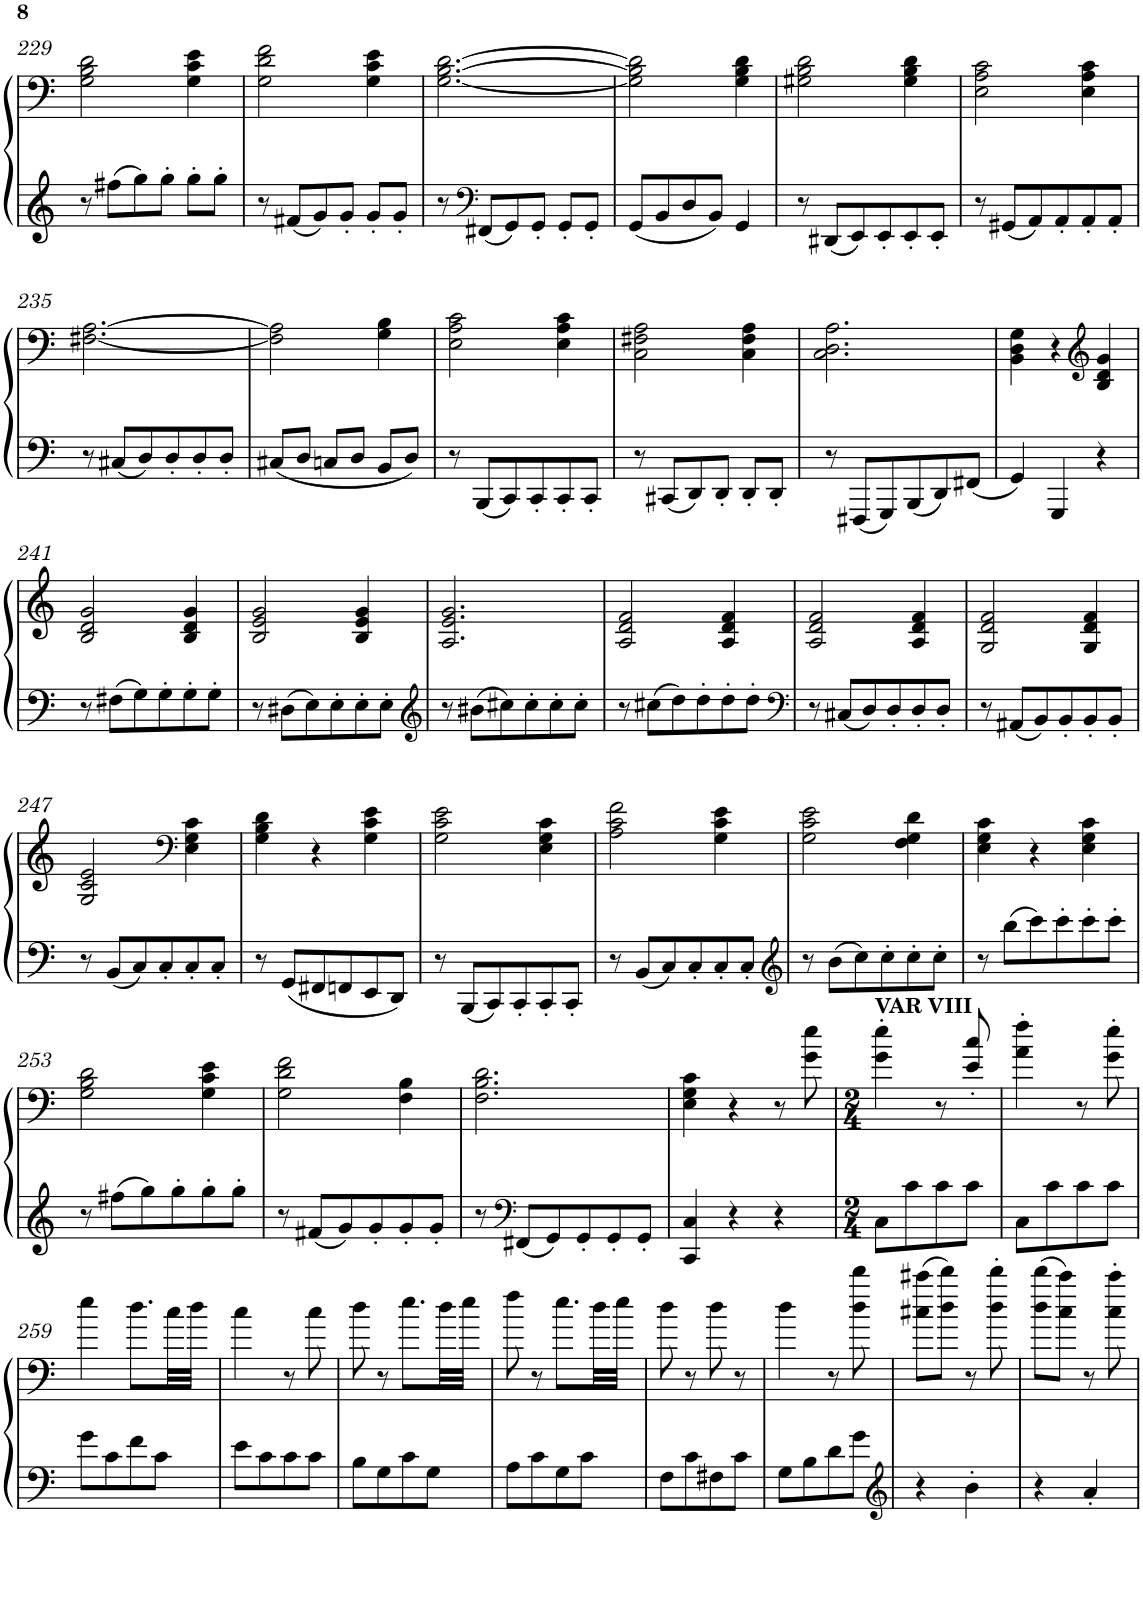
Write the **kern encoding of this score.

**kern	**kern
*part1	*part1
*staff2	*staff1
*I"Piano	*
*I'Pno.	*
!!LO:PB:g=z
*clefG2	*clefF4
*k[]	*k[]
*M3/4	*M3/4
=229	=229
8r	2G\ 2B\ 2d\
8ff#X\L	.
8gg\	.
8gg'\J	.
8gg'\L	4G\ 4c\ 4e\
8gg'\J	.
=230	=230
8r	2G\ 2d\ 2f\
8f#X/L	.
8g/	.
8g'/J	.
8g'/L	4G\ 4c\ 4e\
8g'/J	.
=231	=231
8r	[2.G\ [2.B\ [2.d\
*clefF4	*
8FF#X/L	.
8GG/	.
8GG'/J	.
8GG'/L	.
8GG'/J	.
=232	=232
8GG/L	2G\] 2B\] 2d\]
8BB/	.
8D/	.
8BB/J	.
4GG/	4G\ 4B\ 4d\
=233	=233
8r	2G#X\ 2B\ 2d\
8DD#X/L	.
8EE/	.
8EE'/	.
8EE'/	4G#\ 4B\ 4d\
8EE'/J	.
=234	=234
8r	2E\ 2A\ 2c\
8GG#X/L	.
8AA/	.
8AA'/	.
8AA'/	4E\ 4A\ 4c\
8AA'/J	.
!!LO:LB:g=z
=235	=235
8r	[2.F#X\ [2.A\
8C#X/L	.
8D/	.
8D'/	.
8D'/	.
8D'/J	.
=236	=236
8C#X/L	2F#\] 2A\]
8D/J	.
8Cn/L	.
8D/J	.
8BB/L	4G\ 4B\
8D/J	.
=237	=237
8r	2E\ 2A\ 2c\
8BBB/L	.
8CC/	.
8CC'/	.
8CC'/	4E\ 4A\ 4c\
8CC'/J	.
=238	=238
8r	2C\ 2F#X\ 2A\
8CC#X/L	.
8DD/	.
8DD'/J	.
8DD'/L	4C\ 4F#\ 4A\
8DD'/J	.
=239	=239
8r	2.C\ 2.D\ 2.A\
8FFF#X/L	.
8GGG/	.
8BBB/	.
8DD/	.
8FF#X/J	.
=240	=240
4GG/	4BB\ 4D\ 4G\
4GGG/	4r
*	*clefG2
4r	4B/ 4d/ 4g/
!!LO:LB:g=z
=241	=241
8r	2B/ 2d/ 2g/
8F#X\L	.
8G\	.
8G'\	.
8G'\	4B/ 4d/ 4g/
8G'\J	.
=242	=242
8r	2B/ 2e/ 2g/
8D#X\L	.
8E\	.
8E'\	.
8E'\	4B/ 4e/ 4g/
8E'\J	.
=243	=243
*clefG2	*
8r	2.A/ 2.e/ 2.g/
8b#X\L	.
8cc#X\	.
8cc#'\	.
8cc#'\	.
8cc#'\J	.
=244	=244
8r	2A/ 2d/ 2f/
8cc#X\L	.
8dd\	.
8dd'\	.
8dd'\	4A/ 4d/ 4f/
8dd'\J	.
=245	=245
*clefF4	*
8r	2A/ 2d/ 2f/
8C#X/L	.
8D/	.
8D'/	.
8D'/	4A/ 4d/ 4f/
8D'/J	.
=246	=246
8r	2G/ 2d/ 2f/
8AA#X/L	.
8BB/	.
8BB'/	.
8BB'/	4G/ 4d/ 4f/
8BB'/J	.
!!LO:LB:g=z
=247	=247
8r	2G/ 2c/ 2e/
8BB/L	.
8C/	.
8C'/	.
*	*clefF4
8C'/	4E\ 4G\ 4c\
8C'/J	.
=248	=248
8r	4G\ 4B\ 4d\
8GG/L	.
8FF#X/	4r
8FFn/	.
8EE/	4G\ 4c\ 4e\
8DD/J	.
=249	=249
8r	2G\ 2c\ 2e\
8BBB/L	.
8CC/	.
8CC'/	.
8CC'/	4E\ 4G\ 4c\
8CC'/J	.
=250	=250
8r	2A\ 2c\ 2f\
8BB/L	.
8C/	.
8C'/	.
8C'/	4G\ 4c\ 4e\
8C'/J	.
=251	=251
*clefG2	*
8r	2G\ 2c\ 2e\
8b\L	.
8cc\	.
8cc'\	.
8cc'\	4F\ 4G\ 4d\
8cc'\J	.
=252	=252
8r	4E\ 4G\ 4c\
8bb\L	.
8ccc\	4r
8ccc'\	.
8ccc'\	4E\ 4G\ 4c\
8ccc'\J	.
!!LO:LB:g=z
=253	=253
8r	2G\ 2B\ 2d\
8ff#X\L	.
8gg\	.
8gg'\	.
8gg'\	4G\ 4c\ 4e\
8gg'\J	.
=254	=254
8r	2G\ 2d\ 2f\
8f#X/L	.
8g/	.
8g'/	.
8g'/	4F\ 4B\
8g'/J	.
=255	=255
8r	2.F\ 2.B\ 2.d\
*clefF4	*
8FF#X/L	.
8GG/	.
8GG'/	.
8GG'/	.
8GG'/J	.
=256	=256
4CC/ 4C/	4E\ 4G\ 4c\
4r	4r
4r	8r
.	8g\ 8ee\
=257	=257
*M2/4	*M2/4
!	!LO:TX:a:B:t=VAR VIII
8C\L	4g\' 4ee\'
8c\	.
8c\	8r
8c\J	8e/' 8cc/'
=258	=258
8C\L	4a\' 4ff\'
8c\	.
8c\	8r
8c\J	8g\' 8ee\'
!!LO:LB:g=z
=259	=259
8g\L	4ee\
8c\	.
8f\	8.dd\L
8c\J	.
.	32cc\LL
.	32dd\JJJ
=260	=260
8e\L	4cc\
8c\	.
8c\	8r
8c\J	8cc\
=261	=261
8B\L	8dd\
8G\	8r
8c\	8.ee\L
8G\J	.
.	32dd\LL
.	32ee\JJJ
=262	=262
8A\L	8ff\
8c\	8r
8G\	8.ee\L
8c\J	.
.	32dd\LL
.	32ee\JJJ
=263	=263
8F\L	8dd\
8c\	8r
8F#X\	8dd\
8c\J	8r
=264	=264
8G\L	4dd\
8B\	.
8d\	8r
8g\J	8dd\ 8ddd\
=265	=265
*clefG2	*
4r	(>8cc#X\ 8ccc#X\L
.	8dd\ 8ddd\J)
4b'\	8r
.	8dd\' 8ddd\'
=266	=266
4r	(>8dd\ 8ddd\L
.	8cc\ 8ccc\J)
4a'/	8r
.	8cc\' 8ccc\'
=	=
*-	*-
